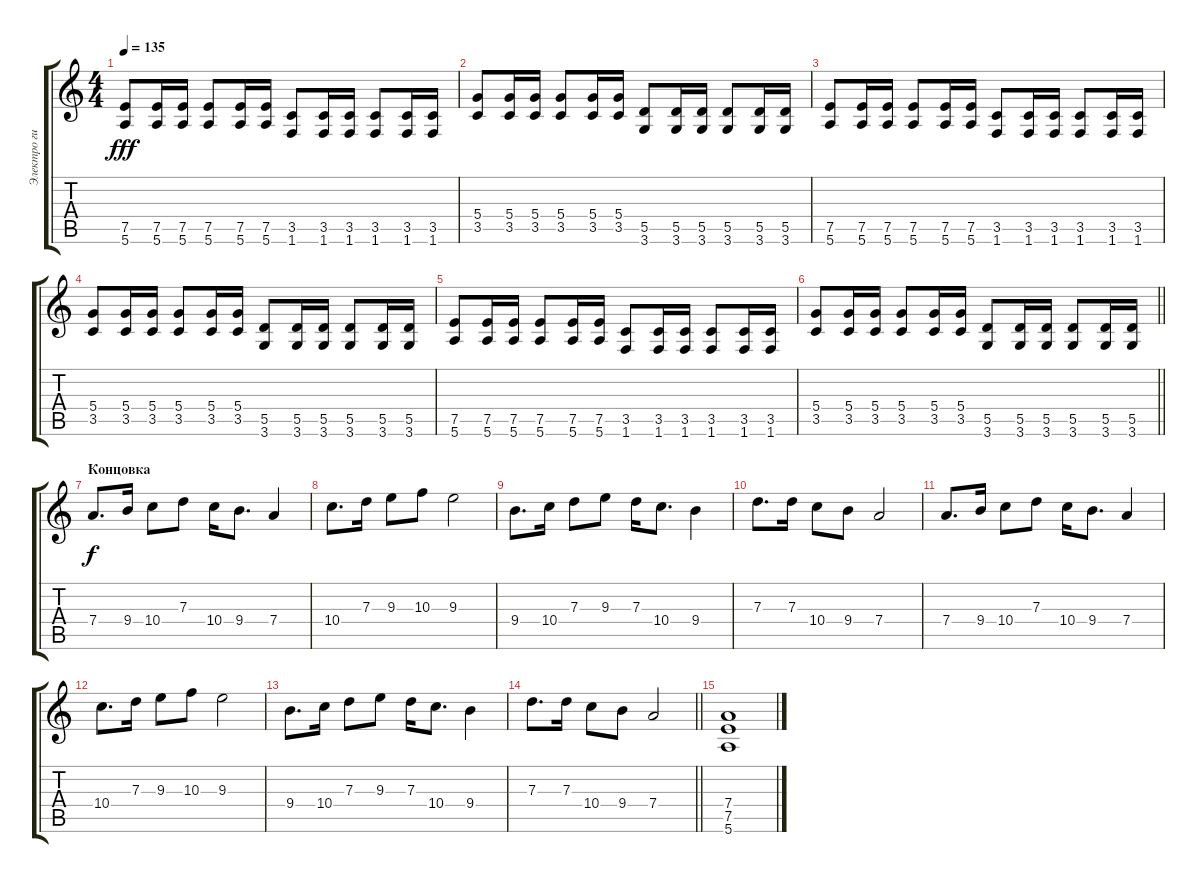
\track ("Электро гитара" "Электро ги") {instrument distortionguitar}
\staff {score tabs}
\tuning (E4 B3 G3 D3 A2 E2) {hide}
\ts (4 4)
\tempo 135
\clef g2
\ks c
(7.5 5.6).8{dy fff} (7.5 5.6).16 (7.5 5.6).16 (7.5 5.6).8 (7.5 5.6).16 (7.5 5.6).16 (3.5 1.6).8 (3.5 1.6).16 (3.5 1.6).16 (3.5 1.6).8 (3.5 1.6).16 (3.5 1.6).16 |
(5.4 3.5).8 (5.4 3.5).16 (5.4 3.5).16 (5.4 3.5).8 (5.4 3.5).16 (5.4 3.5).16 (5.5 3.6).8 (5.5 3.6).16 (5.5 3.6).16 (5.5 3.6).8 (5.5 3.6).16 (5.5 3.6).16 |
(7.5 5.6).8 (7.5 5.6).16 (7.5 5.6).16 (7.5 5.6).8 (7.5 5.6).16 (7.5 5.6).16 (3.5 1.6).8 (3.5 1.6).16 (3.5 1.6).16 (3.5 1.6).8 (3.5 1.6).16 (3.5 1.6).16 |
(5.4 3.5).8 (5.4 3.5).16 (5.4 3.5).16 (5.4 3.5).8 (5.4 3.5).16 (5.4 3.5).16 (5.5 3.6).8 (5.5 3.6).16 (5.5 3.6).16 (5.5 3.6).8 (5.5 3.6).16 (5.5 3.6).16 |
(7.5 5.6).8 (7.5 5.6).16 (7.5 5.6).16 (7.5 5.6).8 (7.5 5.6).16 (7.5 5.6).16 (3.5 1.6).8 (3.5 1.6).16 (3.5 1.6).16 (3.5 1.6).8 (3.5 1.6).16 (3.5 1.6).16 |
\barLineRight lightlight
(5.4 3.5).8 (5.4 3.5).16 (5.4 3.5).16 (5.4 3.5).8 (5.4 3.5).16 (5.4 3.5).16 (5.5 3.6).8 (5.5 3.6).16 (5.5 3.6).16 (5.5 3.6).8 (5.5 3.6).16 (5.5 3.6).16 |
\section ("" "Концовка")
7.4.8{d dy f} 9.4.16 10.4.8 7.3.8 10.4.16 9.4.8{d} 7.4.4 |
10.4.8{d} 7.3.16 9.3.8 10.3.8 9.3.2 |
9.4.8{d} 10.4.16 7.3.8 9.3.8 7.3.16 10.4.8{d} 9.4.4 |
7.3.8{d} 7.3.16 10.4.8 9.4.8 7.4.2 |
7.4.8{d} 9.4.16 10.4.8 7.3.8 10.4.16 9.4.8{d} 7.4.4 |
10.4.8{d} 7.3.16 9.3.8 10.3.8 9.3.2 |
9.4.8{d} 10.4.16 7.3.8 9.3.8 7.3.16 10.4.8{d} 9.4.4 |
\barLineRight lightlight
7.3.8{d} 7.3.16 10.4.8 9.4.8 7.4.2 |
(7.4 7.5 5.6).1
